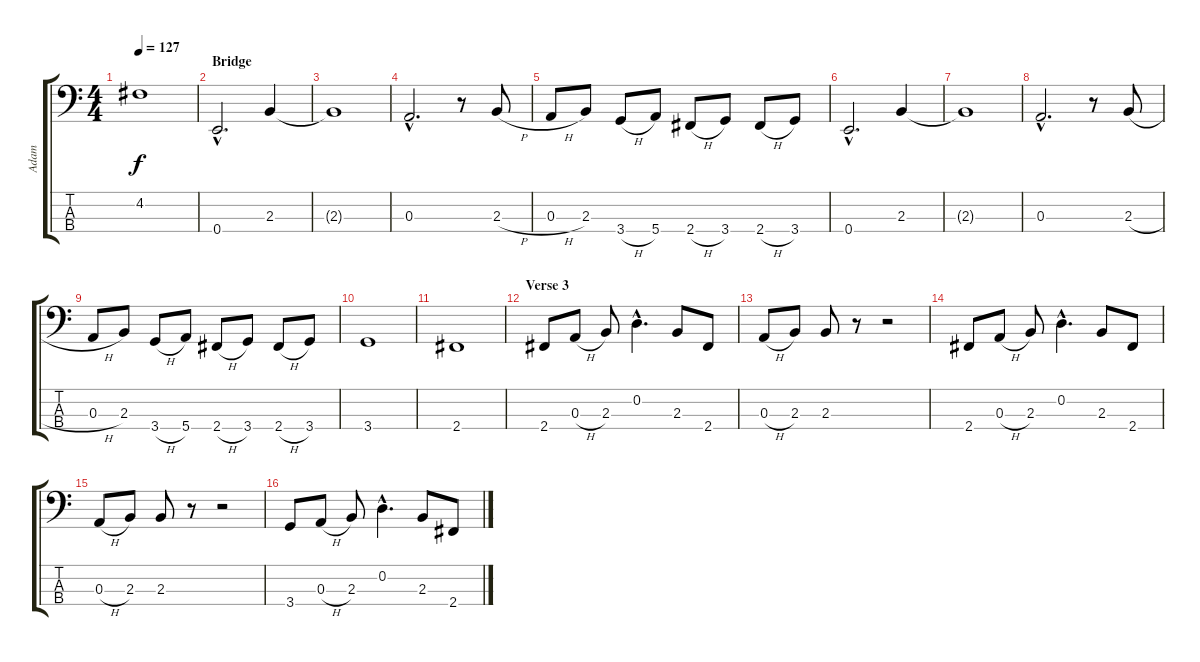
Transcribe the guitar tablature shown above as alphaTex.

\track ("Adam" "Adam") {instrument electricbassfinger}
\staff {score tabs}
\tuning (G2 D2 A1 E1) {hide}
\ts (4 4)
\tempo 127
\clef f4
\ks c
4.2.1{dy f} |
\section ("" "Bridge")
0.4{hac}.2{d} 2.3.4 |
2.3{t}.1 |
0.3{hac}.2{d} r.8 2.3{h}.8 |
0.3{h}.8 2.3.8 3.4{h}.8 5.4.8 2.4{h}.8 3.4.8 2.4{h}.8 3.4.8 |
0.4{hac}.2{d} 2.3.4 |
2.3{t}.1 |
0.3{hac}.2{d} r.8 2.3{h}.8 |
0.3{h}.8 2.3.8 3.4{h}.8 5.4.8 2.4{h}.8 3.4.8 2.4{h}.8 3.4.8 |
3.4.1 |
2.4.1 |
\section ("" "Verse 3")
2.4.8 0.3{h}.8 2.3.8 0.2{hac}.4{d} 2.3.8 2.4.8 |
0.3{h}.8 2.3.8 2.3.8 r.8 r.2 |
2.4.8 0.3{h}.8 2.3.8 0.2{hac}.4{d} 2.3.8 2.4.8 |
0.3{h}.8 2.3.8 2.3.8 r.8 r.2 |
3.4.8 0.3{h}.8 2.3.8 0.2{hac}.4{d} 2.3.8 2.4.8
